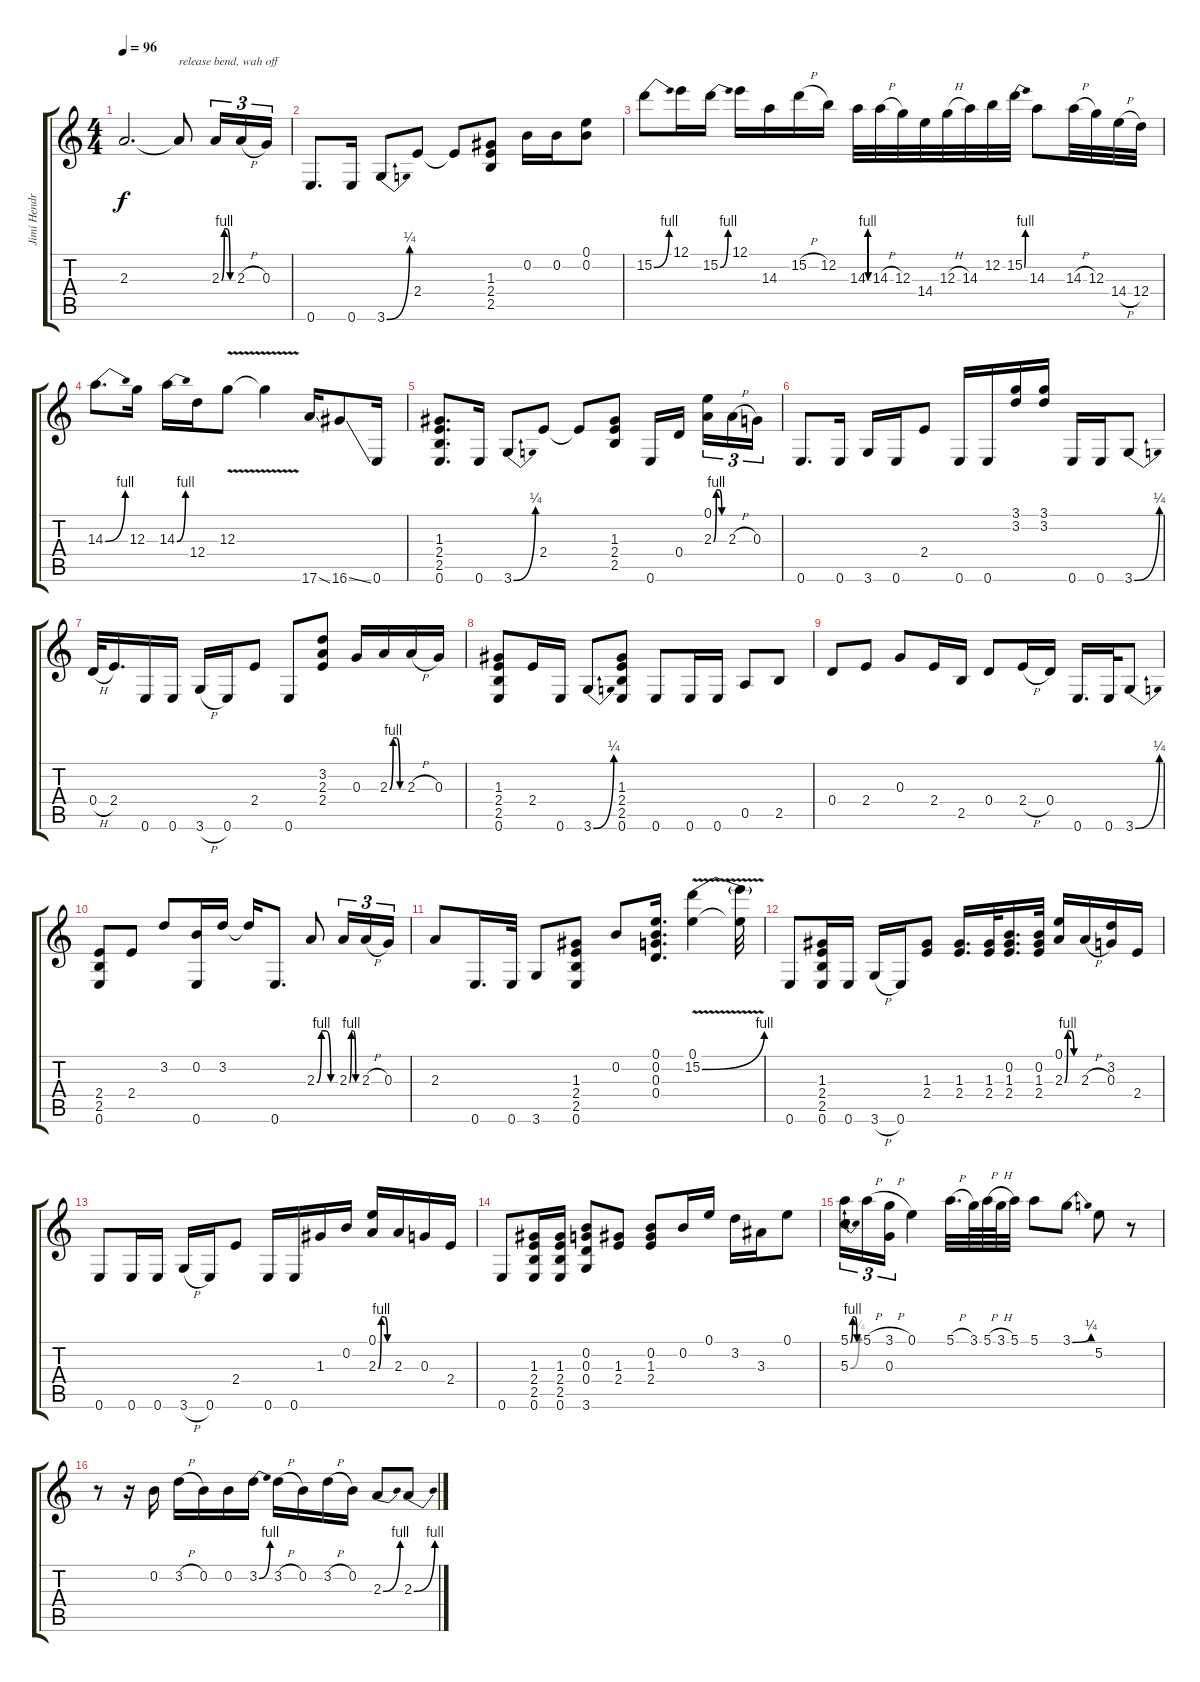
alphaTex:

\track ("Jimi Hendrix" "Jimi Hendr") {instrument distortionguitar}
\staff {score tabs}
\tuning (E4 B3 G3 D3 A2 E2) {hide}
\ts (4 4)
\tempo 96
\clef g2
\ks c
2.3{t}.2{d dy f} 2.3{t}.8{txt "release bend, wah off"} 2.3{be (custom 0 0 15 4 30 4 45 0 60 0)}.16{tu (3 2)} 2.3{h}.16{tu (3 2)} 0.3.16{tu (3 2)} |
0.6.8{d} 0.6.16 3.6{be (bend 0 0 60 1)}.8 2.4.8 2.4{t}.8 (1.3 2.4 2.5).8 0.2.16 0.2.16 (0.1 0.2).8 |
15.2{be (bend 0 0 60 4)}.8 12.1.16 15.2{be (bend 0 0 60 4)}.16 12.1.16 14.3.16 15.2{h}.16 12.2.16 14.3{be (custom 0 0 15 4 30 4 45 0 60 0)}.32 14.3{h}.32 12.3.32 14.4.32 12.3{h}.32 14.3.32 12.2.32 15.2{be (bend 0 0 60 4)}.32 14.3.8 14.3{h}.32 12.3.32 14.4{h}.32 12.4.32 |
14.3{be (bend 0 0 60 4)}.8{d} 12.3.16 14.3{be (bend 0 0 60 4)}.16 12.4.16 12.3{v}.8 12.3{t}.4 17.6{ss}.16 16.6{ss}.8 0.6.16 |
(1.3 2.4 2.5 0.6).8{d} 0.6.16 3.6{be (bend 0 0 60 1)}.8 2.4.8 2.4{t}.8 (1.3 2.4 2.5).8 0.6.16 0.4.16{beam splitsecondary} (0.1 2.3{be (custom 0 0 15 4 30 4 45 0 60 0)}).16{tu (3 2)} 2.3{h}.16{tu (3 2)} 0.3.16{tu (3 2)} |
0.6.8{d} 0.6.16 3.6.16 0.6.16 2.4.8 0.6.16 0.6.16 (3.1 3.2).16 (3.1 3.2).16 0.6.16 0.6.16 3.6{be (bend 0 0 60 1)}.8 |
0.4{h}.32 2.4.16{d} 0.6.16 0.6.16 3.6{h}.16 0.6.16 2.4.8 0.6.8 (3.2 2.3 2.4).8 0.3.16 2.3{be (custom 0 0 15 4 30 4 45 0 60 0)}.16 2.3{h}.16 0.3.16 |
(1.3 2.4 2.5 0.6).8 2.4.16 0.6.16 3.6{be (bend 0 0 60 1)}.8 (1.3 2.4 2.5 0.6).8 0.6.8 0.6.16 0.6.16 0.5.8 2.5.8 |
0.4.8 2.4.8 0.3.8 2.4.16 2.5.16 0.4.8 2.4{h}.16 0.4.16 0.6.16{d} 0.6.32 3.6{be (bend 0 0 60 1)}.8 |
(2.4 2.5 0.6).8 2.4.8 3.2.8 (0.2 0.6).16 3.2.16 3.2{t}.16 0.6.8{d} 2.3{be (custom 0 0 15 4 30 4 45 0 60 0)}.8 2.3{be (custom 0 0 15 4 30 4 45 0 60 0)}.16{tu (3 2)} 2.3{h}.16{tu (3 2)} 0.3.16{tu (3 2)} |
2.3.8 0.6.16{d} 0.6.32 3.6.8 (1.3 2.4 2.5 0.6).8 0.2.8 (0.1 0.2 0.3 0.4).16{d} (0.1{v} 15.2{be (bend 0 0 60 4) v}).4 (0.1{t} 15.2{t}).32 |
0.6.8 (1.3 2.4 2.5 0.6).16 0.6.16 3.6{h}.16 0.6.16 (1.3 2.4).8 (1.3 2.4).16{d} (1.3 2.4).32 (0.2 1.3 2.4).16{d} (0.2 1.3 2.4).32 (0.1 2.3{be (custom 0 0 15 4 30 4 45 0 60 0)}).16 2.3{h}.16 (3.2 0.3).16 2.4.16 |
0.6.8 0.6.16 0.6.16 3.6{h}.16 0.6.16 2.4.8 0.6.16 0.6.16 1.3.16 0.2.16 (0.1 2.3{be (custom 0 0 15 4 30 4 45 0 60 0)}).16 2.3.16 0.3.16 2.4.16 |
0.6.8 (1.3 2.4 2.5 0.6).16 (1.3 2.4 2.5 0.6).16 (0.2 0.3 0.4 3.6).8 (1.3 2.4).8 (0.2 1.3 2.4).8 0.2.16 0.1.16 3.2.16 3.3.16 0.1.8 |
(5.1{be (custom 0 0 15 4 30 4 45 0 60 0)} 5.3{be (bend 0 0 60 1)}).16{tu (3 2)} 5.1{h}.16{tu (3 2)} (3.1{h} 0.3).16{tu (3 2)} 0.1.4 5.1{h}.32{d} 3.1.64 5.1{h}.64 3.1{h}.64 5.1.32 5.1.8 3.1{be (bend 0 0 60 1)}.8 5.2.8 r.8 |
r.8 r.16 0.2.16 3.2{h}.16 0.2.16 0.2.16 3.2{be (bend 0 0 60 4)}.16 3.2{h}.16 0.2.16 3.2{h}.16 0.2.16 2.3{be (bend 0 0 60 4)}.8 2.3{be (bend 0 0 60 4)}.8
